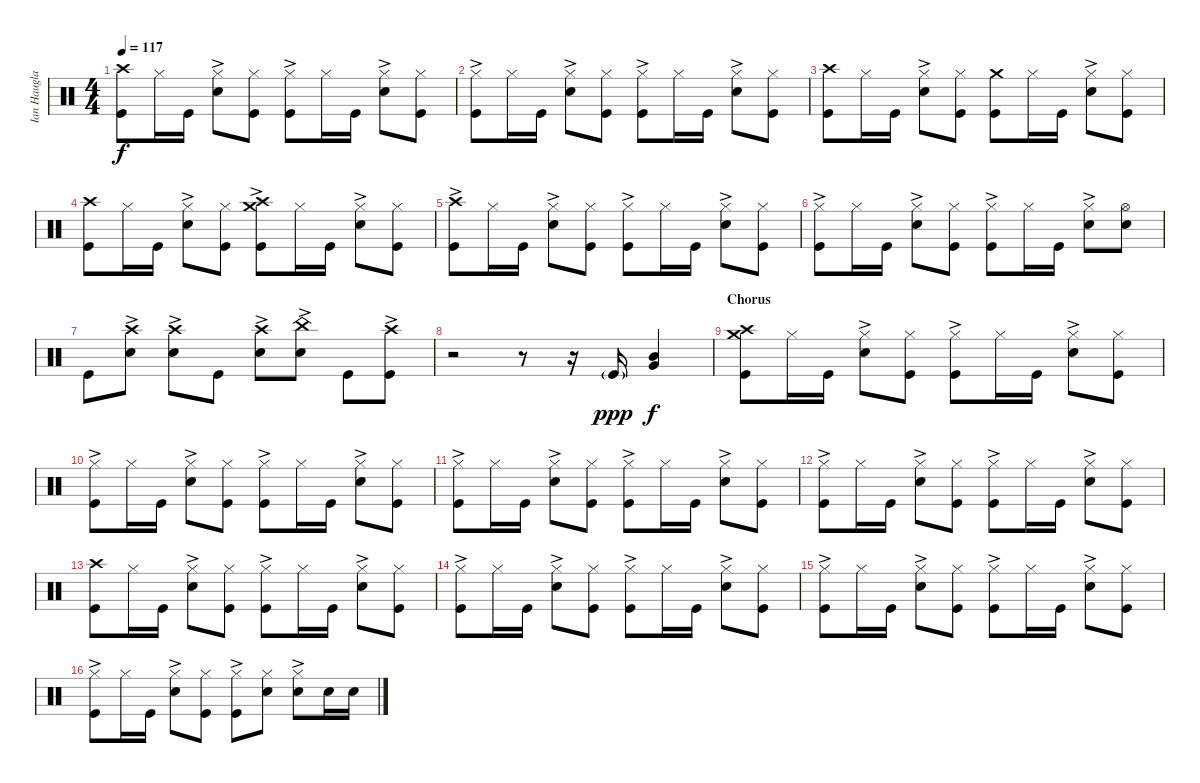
\track ("Ian Haugland (Drums)" "Ian Haugla") {instrument percussion}
\staff {score}
\articulation defaults
\ts (4 4)
\tempo 117
\clef neutral
\ks c
("Crash high (hit)" "Kick (hit)").8{dy f} "Hi-Hat (closed)".16 "Kick (hit)".16 ("Hi-Hat (closed)"{ac} "Snare (hit) 2").8 ("Hi-Hat (closed)" "Kick (hit)").8 ("Hi-Hat (closed)"{ac} "Kick (hit)").8 "Hi-Hat (closed)".16 "Kick (hit)".16 ("Hi-Hat (closed)"{ac} "Snare (hit) 2").8 ("Hi-Hat (closed)" "Kick (hit)").8 |
("Hi-Hat (closed)"{ac} "Kick (hit)").8 "Hi-Hat (closed)".16 "Kick (hit)".16 ("Hi-Hat (closed)"{ac} "Snare (hit) 2").8 ("Hi-Hat (closed)" "Kick (hit)").8 ("Hi-Hat (closed)"{ac} "Kick (hit)").8 "Hi-Hat (closed)".16 "Kick (hit)".16 ("Hi-Hat (closed)"{ac} "Snare (hit) 2").8 ("Hi-Hat (closed)" "Kick (hit)").8 |
("Crash high (hit)" "Kick (hit)").8 "Hi-Hat (closed)".16 "Kick (hit)".16 ("Hi-Hat (closed)"{ac} "Snare (hit) 2").8 ("Hi-Hat (closed)" "Kick (hit)").8 ("Crash medium (hit)" "Kick (hit)").8 "Hi-Hat (closed)".16 "Kick (hit)".16 ("Hi-Hat (closed)"{ac} "Snare (hit) 2").8 ("Hi-Hat (closed)" "Kick (hit)").8 |
("Crash high (hit)" "Kick (hit)").8 "Hi-Hat (closed)".16 "Kick (hit)".16 ("Hi-Hat (closed)"{ac} "Snare (hit) 2").8 ("Hi-Hat (closed)" "Kick (hit)").8 ("Crash high (hit)"{ac} "Crash medium (hit)"{ac} "Kick (hit)").8 "Hi-Hat (closed)".16 "Kick (hit)".16 ("Hi-Hat (closed)"{ac} "Snare (hit) 2").8 ("Hi-Hat (closed)" "Kick (hit)").8 |
("Crash high (hit)"{ac} "Kick (hit)").8 "Hi-Hat (closed)".16 "Kick (hit)".16 ("Hi-Hat (closed)"{ac} "Snare (hit) 2").8 ("Hi-Hat (closed)" "Kick (hit)").8 ("Hi-Hat (closed)"{ac} "Kick (hit)").8 "Hi-Hat (closed)".16 "Kick (hit)".16 ("Hi-Hat (closed)"{ac} "Snare (hit) 2").8 ("Hi-Hat (closed)" "Kick (hit)").8 |
("Hi-Hat (closed)"{ac} "Kick (hit)").8 "Hi-Hat (closed)".16 "Kick (hit)".16 ("Hi-Hat (closed)"{ac} "Snare (hit) 2").8 ("Hi-Hat (closed)" "Kick (hit)").8 ("Hi-Hat (closed)"{ac} "Kick (hit)").8 "Hi-Hat (closed)".16 "Kick (hit)".16 ("Hi-Hat (closed)"{ac} "Snare (hit) 2").8 ("Hi-Hat (open)" "Snare (hit) 2").8 |
"Kick (hit)".8 ("Crash high (hit)"{ac} "Snare (hit) 2").8 ("Crash high (hit)"{ac} "Snare (hit) 2").8 "Kick (hit)".8 ("Crash high (hit)"{ac} "Snare (hit) 2").8 ("China (hit)"{ac} "Snare (hit) 2").8 "Kick (hit)".8 ("Crash high (hit)"{ac} "Kick (hit)").8 |
r.2 r.8 r.16 "Kick (hit)"{g}.16{dy ppp} ("Mid Tom (hit)" "Very Low Tom (hit)").4{dy f} |
\section ("" "Chorus")
("Crash high (hit)" "Crash medium (hit)" "Kick (hit)").8 "Hi-Hat (closed)".16 "Kick (hit)".16 ("Hi-Hat (closed)"{ac} "Snare (hit) 2").8 ("Hi-Hat (closed)" "Kick (hit)").8 ("Hi-Hat (closed)"{ac} "Kick (hit)").8 "Hi-Hat (closed)".16 "Kick (hit)".16 ("Hi-Hat (closed)"{ac} "Snare (hit) 2").8 ("Hi-Hat (closed)" "Kick (hit)").8 |
("Hi-Hat (closed)"{ac} "Kick (hit)").8 "Hi-Hat (closed)".16 "Kick (hit)".16 ("Hi-Hat (closed)"{ac} "Snare (hit) 2").8 ("Hi-Hat (closed)" "Kick (hit)").8 ("Hi-Hat (closed)"{ac} "Kick (hit)").8 "Hi-Hat (closed)".16 "Kick (hit)".16 ("Hi-Hat (closed)"{ac} "Snare (hit) 2").8 ("Hi-Hat (closed)" "Kick (hit)").8 |
("Hi-Hat (closed)"{ac} "Kick (hit)").8 "Hi-Hat (closed)".16 "Kick (hit)".16 ("Hi-Hat (closed)"{ac} "Snare (hit) 2").8 ("Hi-Hat (closed)" "Kick (hit)").8 ("Hi-Hat (closed)"{ac} "Kick (hit)").8 "Hi-Hat (closed)".16 "Kick (hit)".16 ("Hi-Hat (closed)"{ac} "Snare (hit) 2").8 ("Hi-Hat (closed)" "Kick (hit)").8 |
("Hi-Hat (closed)"{ac} "Kick (hit)").8 "Hi-Hat (closed)".16 "Kick (hit)".16 ("Hi-Hat (closed)"{ac} "Snare (hit) 2").8 ("Hi-Hat (closed)" "Kick (hit)").8 ("Hi-Hat (closed)"{ac} "Kick (hit)").8 "Hi-Hat (closed)".16 "Kick (hit)".16 ("Hi-Hat (closed)"{ac} "Snare (hit) 2").8 ("Hi-Hat (closed)" "Kick (hit)").8 |
("Crash high (hit)" "Kick (hit)").8 "Hi-Hat (closed)".16 "Kick (hit)".16 ("Hi-Hat (closed)"{ac} "Snare (hit) 2").8 ("Hi-Hat (closed)" "Kick (hit)").8 ("Hi-Hat (closed)"{ac} "Kick (hit)").8 "Hi-Hat (closed)".16 "Kick (hit)".16 ("Hi-Hat (closed)"{ac} "Snare (hit) 2").8 ("Hi-Hat (closed)" "Kick (hit)").8 |
("Hi-Hat (closed)"{ac} "Kick (hit)").8 "Hi-Hat (closed)".16 "Kick (hit)".16 ("Hi-Hat (closed)"{ac} "Snare (hit) 2").8 ("Hi-Hat (closed)" "Kick (hit)").8 ("Hi-Hat (closed)"{ac} "Kick (hit)").8 "Hi-Hat (closed)".16 "Kick (hit)".16 ("Hi-Hat (closed)"{ac} "Snare (hit) 2").8 ("Hi-Hat (closed)" "Kick (hit)").8 |
("Hi-Hat (closed)"{ac} "Kick (hit)").8 "Hi-Hat (closed)".16 "Kick (hit)".16 ("Hi-Hat (closed)"{ac} "Snare (hit) 2").8 ("Hi-Hat (closed)" "Kick (hit)").8 ("Hi-Hat (closed)"{ac} "Kick (hit)").8 "Hi-Hat (closed)".16 "Kick (hit)".16 ("Hi-Hat (closed)"{ac} "Snare (hit) 2").8 ("Hi-Hat (closed)" "Kick (hit)").8 |
("Hi-Hat (closed)"{ac} "Kick (hit)").8 "Hi-Hat (closed)".16 "Kick (hit)".16 ("Hi-Hat (closed)"{ac} "Snare (hit) 2").8 ("Hi-Hat (closed)" "Kick (hit)").8 ("Hi-Hat (closed)"{ac} "Kick (hit)").8 ("Hi-Hat (closed)" "Snare (hit) 2").8 ("Hi-Hat (closed)"{ac} "Snare (hit) 2").8 "Snare (hit) 2".16 "Snare (hit) 2".16
